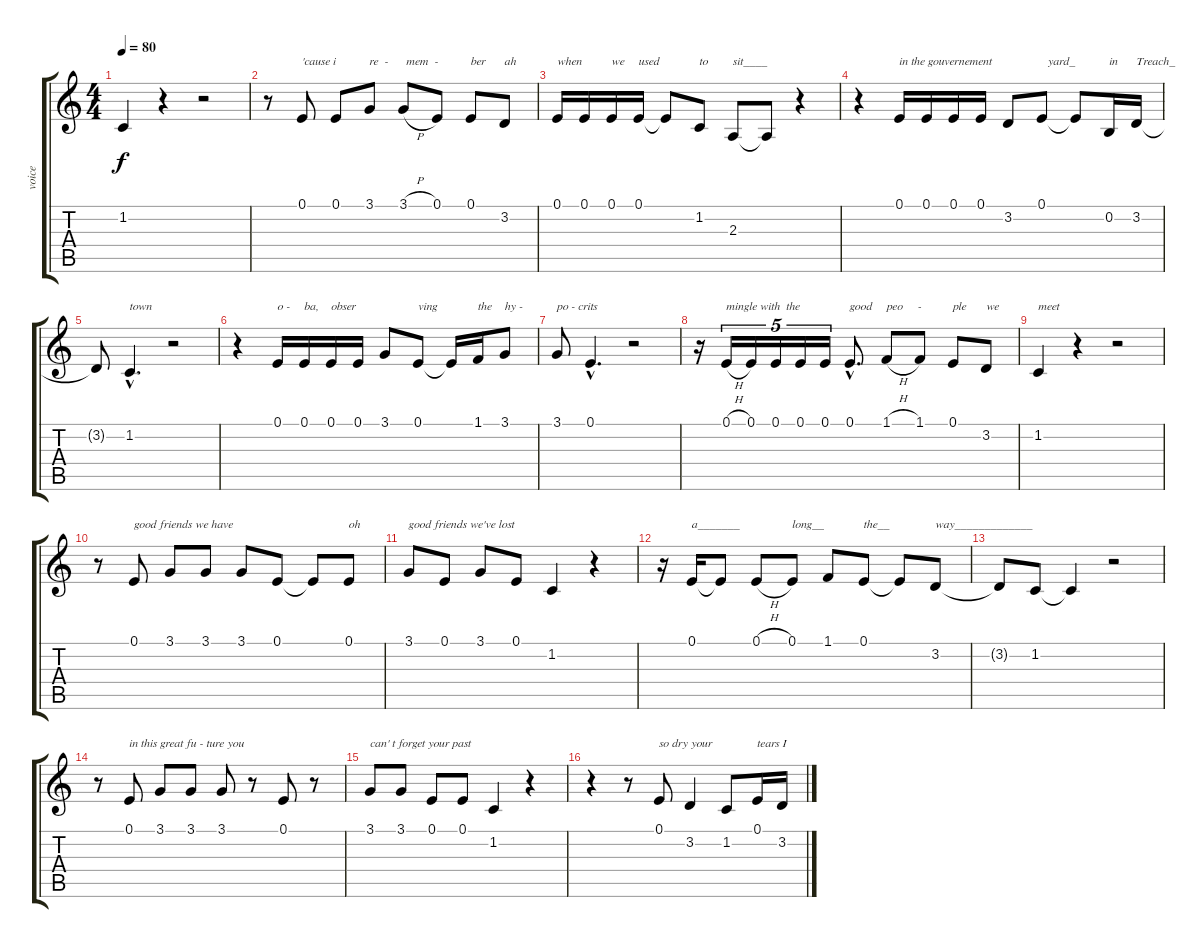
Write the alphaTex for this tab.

\track ("voice" "voice") {instrument choiraahs}
\staff {score tabs}
\tuning (E4 B3 G3 D3 A2 E2) {hide}
\ts (4 4)
\tempo 80
\clef g2
\ks c
1.2{t}.4{dy f} r.4 r.2 |
r.8 0.1.8{txt "'cause i"} 0.1.8 3.1.8{txt "re  -"} 3.1{h}.8{txt " mem  -"} 0.1.8 0.1.8{txt "ber"} 3.2.8{txt "ah"} |
0.1.16{txt "when"} 0.1.16 0.1.16{txt "we"} 0.1.16{txt "used"} 0.1{t}.8 1.2.8{txt "to"} 2.3.8{txt "sit____"} 2.3{t}.8 r.4 |
r.4 0.1.16{txt "in the gouvernement"} 0.1.16 0.1.16 0.1.16 3.2.8 0.1.8{txt "  yard_"} 0.1{t}.8 0.2.16{txt "in"} 3.2.16{txt "Treach_"} |
3.2{t}.8 1.2{hac}.4{d txt "town"} r.2 |
r.4 0.1.16{txt "o - "} 0.1.16{txt "ba,"} 0.1.16{txt "obser"} 0.1.16 3.1.8 0.1.8{txt "ving"} 0.1{t}.16 1.1.16{txt "the"} 3.1.8{txt "hy -"} |
3.1.8{txt "po - crits"} 0.1{hac}.4{d} r.2 |
r.16 0.1{h}.16{tu (5 4) txt "mingle with  the"} 0.1.16{tu (5 4)} 0.1.16{tu (5 4)} 0.1.16{tu (5 4)} 0.1.16{tu (5 4)} 0.1{hac}.8{d txt "good"} 1.1{h}.8{txt "peo     -"} 1.1.8 0.1.8{txt "ple"} 3.2.8{txt "we"} |
1.2.4{txt "meet"} r.4 r.2 |
r.8 0.1.8{txt "good friends we have"} 3.1.8 3.1.8 3.1.8 0.1.8 0.1{t}.8 0.1.8{txt "oh"} |
3.1.8{txt "good friends we've lost"} 0.1.8 3.1.8 0.1.8 1.2.4 r.4 |
r.16 0.1.16{txt "a_______"} 0.1{t}.8 0.1{h}.8 0.1.8{txt "long__"} 1.1.8 0.1.8{txt "the__"} 0.1{t}.8 3.2.8{txt "way_____________"} |
3.2{t}.8 1.2.8 1.2{t}.4 r.2 |
r.8 0.1.8{txt "in this great fu - ture you"} 3.1.8 3.1.8 3.1.8 r.8 0.1.8 r.8 |
3.1.8{txt "can' t forget your past"} 3.1.8 0.1.8 0.1.8 1.2.4 r.4 |
r.4 r.8 0.1.8{txt "so dry your"} 3.2.4 1.2.8 0.1.16{txt "tears I"} 3.2.16
